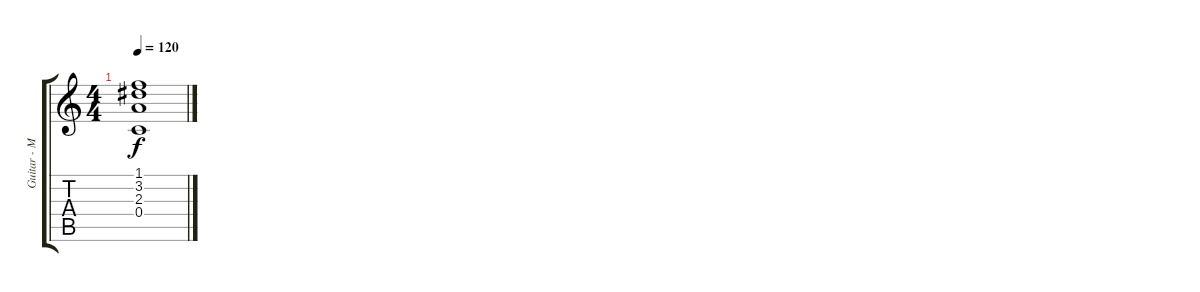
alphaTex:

\track ("Guitar - MarcoSS" "Guitar - M") {instrument distortionguitar}
\staff {score tabs}
\tuning (E4 C4 G3 C3 G2 C2) {hide}
\ts (4 4)
\tempo 120
\clef g2
\ks c
(1.1{t} 3.2{t} 2.3{t} 0.4{t}).1{dy f}
